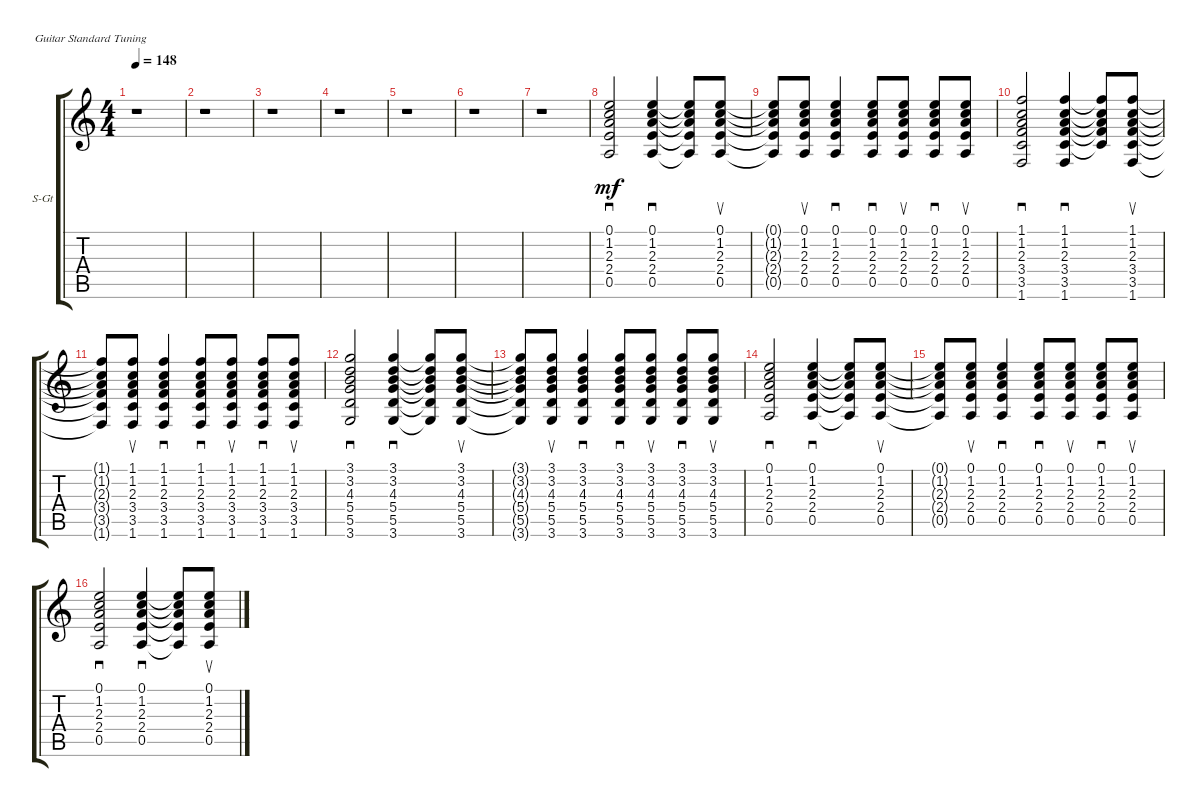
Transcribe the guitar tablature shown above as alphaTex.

\defaultSystemsLayout 4
\bracketExtendMode groupsimilarinstruments
\firstSystemTrackNameOrientation horizontal
\otherSystemsTrackNameOrientation horizontal
\track ("Steel Guitar" "S-Gt") {instrument acousticguitarsteel}
\staff {score tabs}
\tuning (E4 B3 G3 D3 A2 E2)
\ts (4 4)
\tempo 148
\clef g2
\ks c
r.1{dy mf} |
r.1 |
r.1 |
r.1 |
r.1 |
r.1 |
r.1 |
(0.5 2.4 2.3 1.2 0.1).2{sd} (0.1 1.2 2.3 2.4 0.5).4{sd} (0.5{t} 2.4{t} 2.3{t} 1.2{t} 0.1{t}).8 (0.5 2.4 2.3 1.2 0.1).8{su} |
(0.5{t} 2.4{t} 2.3{t} 1.2{t} 0.1{t}).8 (0.5 2.4 2.3 1.2 0.1).8{su} (0.5 2.4 2.3 1.2 0.1).4{sd} (0.5 2.4 2.3 1.2 0.1).8{sd} (0.5 2.4 2.3 1.2 0.1).8{su} (0.5 2.4 2.3 1.2 0.1).8{sd} (0.5 2.4 2.3 1.2 0.1).8{su} |
(3.5 3.4 2.3 1.2 1.1 1.6).2{sd} (1.1 1.2 2.3 3.4 3.5 1.6).4{sd} (3.5{t} 3.4{t} 2.3{t} 1.2{t} 1.1{t}).8 (3.5 3.4 2.3 1.2 1.1 1.6).8{su} |
(3.5{t} 3.4{t} 2.3{t} 1.2{t} 1.1{t} 1.6{t}).8 (3.5 3.4 2.3 1.2 1.1 1.6).8{su} (3.5 3.4 2.3 1.2 1.1 1.6).4{sd} (3.5 3.4 2.3 1.2 1.1 1.6).8{sd} (3.5 3.4 2.3 1.2 1.1 1.6).8{su} (3.5 3.4 2.3 1.2 1.1 1.6).8{sd} (3.5 3.4 2.3 1.2 1.1 1.6).8{su} |
(5.5 5.4 4.3 3.2 3.1 3.6).2{sd} (3.1 3.2 4.3 5.4 5.5 3.6).4{sd} (5.5{t} 5.4{t} 4.3{t} 3.2{t} 3.1{t} 3.6{t}).8 (5.5 5.4 4.3 3.2 3.1 3.6).8{su} |
(5.5{t} 5.4{t} 4.3{t} 3.2{t} 3.1{t} 3.6{t}).8 (5.5 5.4 4.3 3.2 3.1 3.6).8{su} (5.5 5.4 4.3 3.2 3.1 3.6).4{sd} (5.5 5.4 4.3 3.2 3.1 3.6).8{sd} (5.5 5.4 4.3 3.2 3.1 3.6).8{su} (5.5 5.4 4.3 3.2 3.1 3.6).8{sd} (5.5 5.4 4.3 3.2 3.1 3.6).8{su} |
(0.5 2.4 2.3 1.2 0.1).2{sd} (0.1 1.2 2.3 2.4 0.5).4{sd} (0.5{t} 2.4{t} 2.3{t} 1.2{t} 0.1{t}).8 (0.5 2.4 2.3 1.2 0.1).8{su} |
(0.5{t} 2.4{t} 2.3{t} 1.2{t} 0.1{t}).8 (0.5 2.4 2.3 1.2 0.1).8{su} (0.5 2.4 2.3 1.2 0.1).4{sd} (0.5 2.4 2.3 1.2 0.1).8{sd} (0.5 2.4 2.3 1.2 0.1).8{su} (0.5 2.4 2.3 1.2 0.1).8{sd} (0.5 2.4 2.3 1.2 0.1).8{su} |
(0.5 2.4 2.3 1.2 0.1).2{sd} (0.1 1.2 2.3 2.4 0.5).4{sd} (0.5{t} 2.4{t} 2.3{t} 1.2{t} 0.1{t}).8 (0.5 2.4 2.3 1.2 0.1).8{su}
